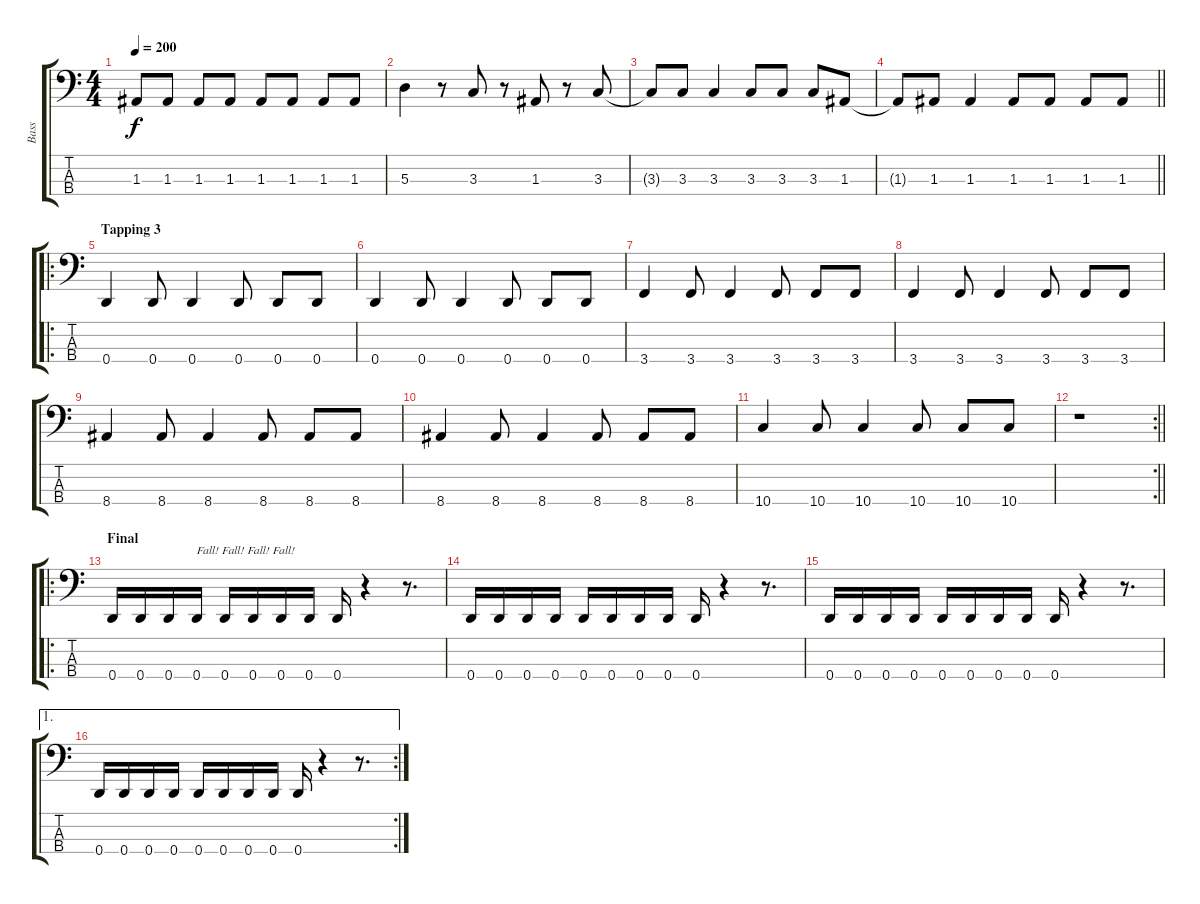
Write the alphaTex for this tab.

\track ("Bass" "Bass") {instrument electricbassfinger}
\staff {score tabs}
\tuning (G2 D2 A1 D1) {hide}
\ts (4 4)
\tempo 200
\clef f4
\ks c
1.3{t}.8{dy f} 1.3.8 1.3.8 1.3.8 1.3.8 1.3.8 1.3.8 1.3.8 |
5.3.4 r.8 3.3.8 r.8 1.3.8 r.8 3.3.8 |
3.3{t}.8 3.3.8 3.3.4 3.3.8 3.3.8 3.3.8 1.3.8 |
\barLineRight lightlight
1.3{t}.8 1.3.8 1.3.4 1.3.8 1.3.8 1.3.8 1.3.8 |
\ro
\section ("" "Tapping 3")
0.4.4 0.4.8 0.4.4 0.4.8 0.4.8 0.4.8 |
0.4.4 0.4.8 0.4.4 0.4.8 0.4.8 0.4.8 |
3.4.4 3.4.8 3.4.4 3.4.8 3.4.8 3.4.8 |
3.4.4 3.4.8 3.4.4 3.4.8 3.4.8 3.4.8 |
8.4.4 8.4.8 8.4.4 8.4.8 8.4.8 8.4.8 |
8.4.4 8.4.8 8.4.4 8.4.8 8.4.8 8.4.8 |
10.4.4 10.4.8 10.4.4 10.4.8 10.4.8 10.4.8 |
\rc 2
\barLineRight lightlight
r.1 |
\ro
\section ("" "Final")
0.4.16 0.4.16 0.4.16 0.4.16{txt "Fall! Fall! Fall! Fall!"} 0.4.16 0.4.16 0.4.16 0.4.16 0.4.16 r.4 r.8{d} |
0.4.16 0.4.16 0.4.16 0.4.16 0.4.16 0.4.16 0.4.16 0.4.16 0.4.16 r.4 r.8{d} |
0.4.16 0.4.16 0.4.16 0.4.16 0.4.16 0.4.16 0.4.16 0.4.16 0.4.16 r.4 r.8{d} |
\ae 1
\rc 2
0.4.16 0.4.16 0.4.16 0.4.16 0.4.16 0.4.16 0.4.16 0.4.16 0.4.16 r.4 r.8{d}
